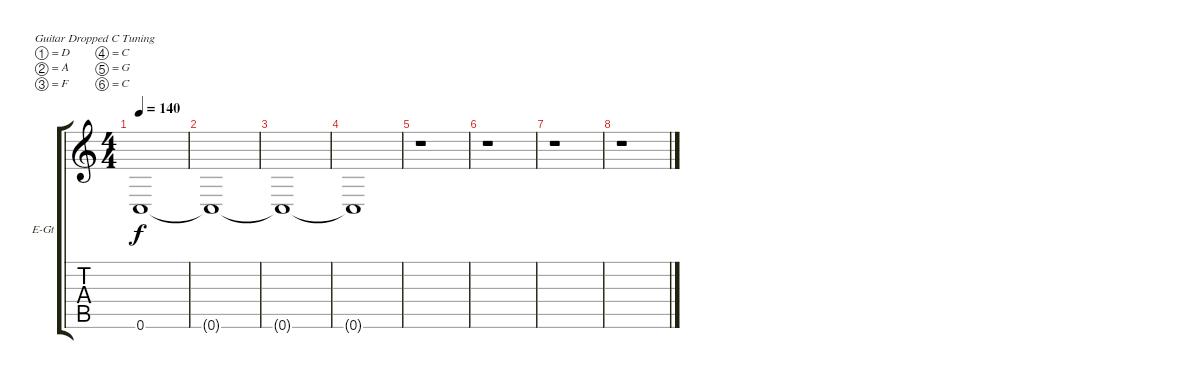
\bracketExtendMode groupsimilarinstruments
\firstSystemTrackNameOrientation horizontal
\otherSystemsTrackNameOrientation horizontal
\track ("Backing" "E-Gt") {instrument electricguitarclean}
\staff {score tabs}
\tuning (D4 A3 F3 C3 G2 C2)
\ts (4 4)
\tempo 140
\clef g2
\ks c
0.6.1{dy f} |
0.6{t}.1 |
0.6{t}.1 |
0.6{t}.1 |
r.1 |
r.1 |
r.1 |
r.1
